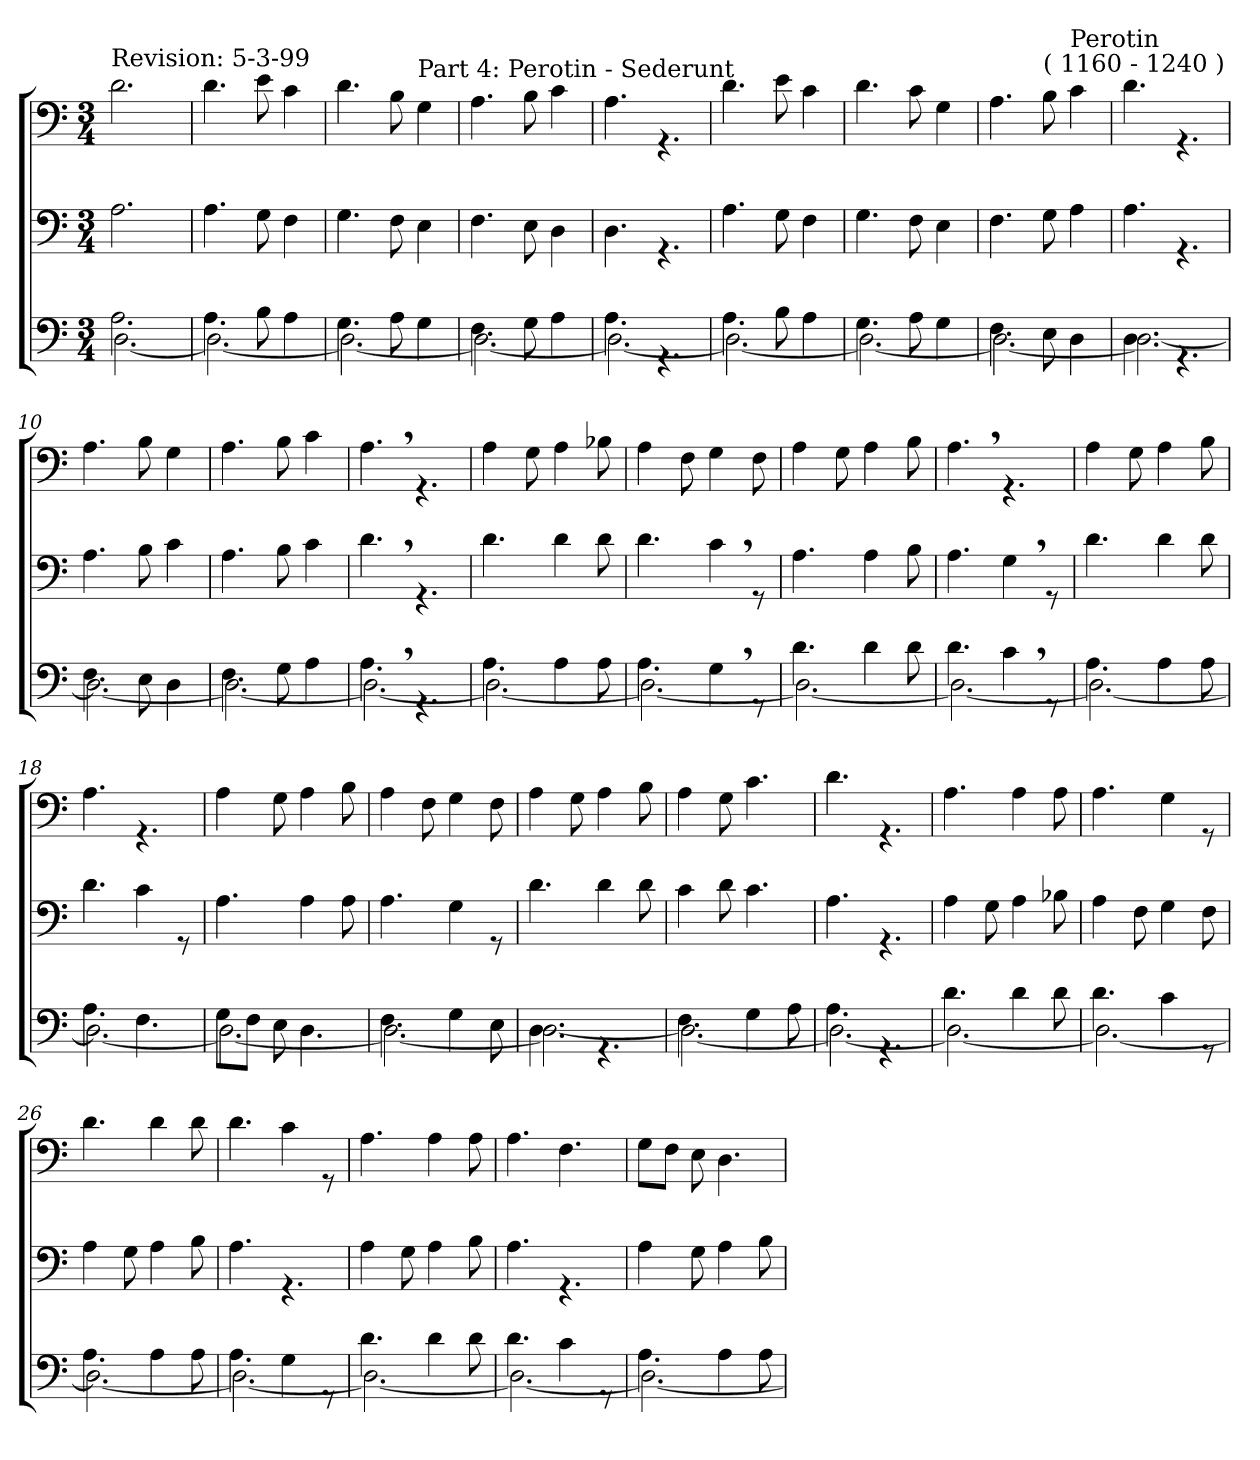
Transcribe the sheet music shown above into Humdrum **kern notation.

**kern	**kern	**kern
*part3	*part2	*part1
*staff3	*staff2	*staff1
*clefF4	*clefF4	*clefF4
*k[]	*k[]	*k[]
*C:	*C:	*C:
*M3/4	*M3/4	*M3/4
=1	=1	=1
*^	*	*
!	!	!	!LO:TX:a:t=Revision&colon; 5-3-99
2.A\	[>2.D\	2.A\	2.d\
=2	=2	=2	=2
4.A\	2.D\_	4.A\	4.d\
8B\	.	8G\	8e\
4A\	.	4F\	4c\
=3	=3	=3	=3
4.G\	2.D\_	4.G\	4.d\
8A\	.	8F\	8B\
!	!	!	!LO:TX:a:t=Part 4&colon;  Perotin - Sederunt
4G\	.	4E\	4G\
=4	=4	=4	=4
4.F\	2.D\_	4.F\	4.A\
8G\	.	8E\	8B\
4A\	.	4D\	4c\
=5	=5	=5	=5
4.A\	2.D\_	4.D\	4.A\
4.rGG	.	4.rGG	4.rGG
=6	=6	=6	=6
4.A\	2.D\_	4.A\	4.d\
8B\	.	8G\	8e\
4A\	.	4F\	4c\
=7	=7	=7	=7
4.G\	2.D\_	4.G\	4.d\
8A\	.	8F\	8c\
4G\	.	4E\	4G\
=8	=8	=8	=8
4.F\	2.D\_	4.F\	4.A\
!	!	!	!LO:TX:a:t=( 1160 - 1240 )
8E\	.	8G\	8B\
!	!	!	!LO:TX:a:t=Perotin
4D\	.	4A\	4c\
=9	=9	=9	=9
4.D\	2.D\_	4.A\	4.d\
4.rGG	.	4.rGG	4.rGG
!!LO:LB:g=z
=10	=10	=10	=10
4.F\	2.D\_	4.A\	4.A\
8E\	.	8B\	8B\
4D\	.	4c\	4G\
=11	=11	=11	=11
4.F\	2.D\_	4.A\	4.A\
8G\	.	8B\	8B\
4A\	.	4c\	4c\
=12	=12	=12	=12
4.A,<\	2.D\_	4.d,<\	4.A,>\
4.rGG	.	4.rGG	4.rGG
=13	=13	=13	=13
4.A\	2.D\_	4.d\	4A\
.	.	.	8G\
4A\	.	4d\	4A\
8A\	.	8d\	8B-X\
=14	=14	=14	=14
4.A\	2.D\_	4.d\	4A\
.	.	.	8F\
4G,<\	.	4c,<\	4G\
8rGG	.	8rGG	8F\
=15	=15	=15	=15
4.d\	2.D\_	4.A\	4A\
.	.	.	8G\
4d\	.	4A\	4A\
8d\	.	8B\	8B\
=16	=16	=16	=16
4.d\	2.D\_	4.A\	4.A,>\
4c,<\	.	4G,<\	4.rGG
8rGG	.	8rGG	.
!!LO:LB:g=z
=17	=17	=17	=17
4.A\	2.D\_	4.d\	4A\
.	.	.	8G\
4A\	.	4d\	4A\
8A\	.	8d\	8B\
=18	=18	=18	=18
4.A\	2.D\_	4.d\	4.A\
4.F\	.	4c\	4.rGG
.	.	8rGG	.
=19	=19	=19	=19
8G\L	2.D\_	4.A\	4A\
8F\J	.	.	.
8E\	.	.	8G\
4.D\	.	4A\	4A\
.	.	8A\	8B\
=20	=20	=20	=20
4.F\	2.D\_	4.A\	4A\
.	.	.	8F\
4G\	.	4G\	4G\
8E\	.	8rGG	8F\
=21	=21	=21	=21
4.D\	2.D\_	4.d\	4A\
.	.	.	8G\
4.rGG	.	4d\	4A\
.	.	8d\	8B\
=22	=22	=22	=22
4.F\	2.D\_	4c\	4A\
.	.	8d\	8G\
4G\	.	4.c\	4.c\
8A\	.	.	.
=23	=23	=23	=23
4.A\	2.D\_	4.A\	4.d\
4.rGG	.	4.rGG	4.rGG
!!LO:LB:g=z
=24	=24	=24	=24
4.d\	2.D\_	4A\	4.A\
.	.	8G\	.
4d\	.	4A\	4A\
8d\	.	8B-X\	8A\
=25	=25	=25	=25
4.d\	2.D\_	4A\	4.A\
.	.	8F\	.
4c\	.	4G\	4G\
8rGG	.	8F\	8rGG
=26	=26	=26	=26
4.A\	2.D\_	4A\	4.d\
.	.	8G\	.
4A\	.	4A\	4d\
8A\	.	8B\	8d\
=27	=27	=27	=27
4.A\	2.D\_	4.A\	4.d\
4G\	.	4.rGG	4c\
8rGG	.	.	8rGG
=28	=28	=28	=28
4.d\	2.D\_	4A\	4.A\
.	.	8G\	.
4d\	.	4A\	4A\
8d\	.	8B\	8A\
=29	=29	=29	=29
4.d\	2.D\_	4.A\	4.A\
4c\	.	4.rGG	4.F\
8rGG	.	.	.
=30	=30	=30	=30
4.A\	2.D\_	4A\	8G\L
.	.	.	8F\J
.	.	8G\	8E\
4A\	.	4A\	4.D\
8A\	.	8B\	.
*v	*v	*	*
=	=	=
*-	*-	*-
